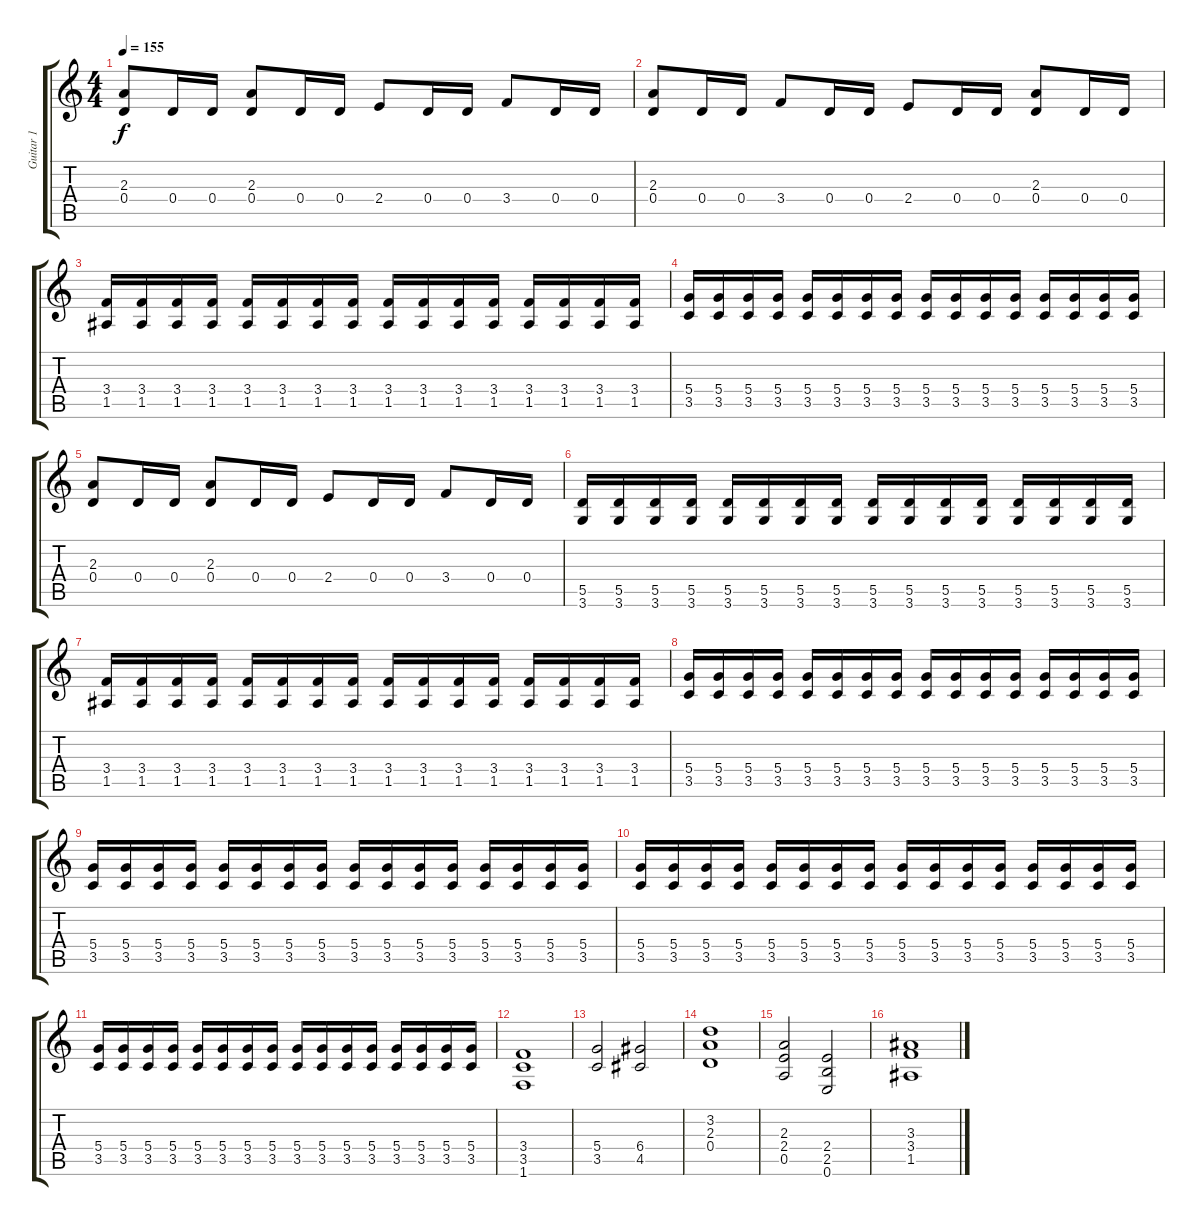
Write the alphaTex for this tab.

\track ("Guitar 1" "Guitar 1") {instrument distortionguitar}
\staff {score tabs}
\tuning (E4 B3 G3 D3 A2 E2) {hide}
\ts (4 4)
\tempo 155
\clef g2
\ks c
(2.3 0.4).8{dy f} 0.4.16 0.4.16 (2.3 0.4).8 0.4.16 0.4.16 2.4.8 0.4.16 0.4.16 3.4.8 0.4.16 0.4.16 |
(2.3 0.4).8 0.4.16 0.4.16 3.4.8 0.4.16 0.4.16 2.4.8 0.4.16 0.4.16 (2.3 0.4).8 0.4.16 0.4.16 |
(3.4 1.5).16 (3.4 1.5).16 (3.4 1.5).16 (3.4 1.5).16 (3.4 1.5).16 (3.4 1.5).16 (3.4 1.5).16 (3.4 1.5).16 (3.4 1.5).16 (3.4 1.5).16 (3.4 1.5).16 (3.4 1.5).16 (3.4 1.5).16 (3.4 1.5).16 (3.4 1.5).16 (3.4 1.5).16 |
(5.4 3.5).16 (5.4 3.5).16 (5.4 3.5).16 (5.4 3.5).16 (5.4 3.5).16 (5.4 3.5).16 (5.4 3.5).16 (5.4 3.5).16 (5.4 3.5).16 (5.4 3.5).16 (5.4 3.5).16 (5.4 3.5).16 (5.4 3.5).16 (5.4 3.5).16 (5.4 3.5).16 (5.4 3.5).16 |
(2.3 0.4).8 0.4.16 0.4.16 (2.3 0.4).8 0.4.16 0.4.16 2.4.8 0.4.16 0.4.16 3.4.8 0.4.16 0.4.16 |
(5.5 3.6).16 (5.5 3.6).16 (5.5 3.6).16 (5.5 3.6).16 (5.5 3.6).16 (5.5 3.6).16 (5.5 3.6).16 (5.5 3.6).16 (5.5 3.6).16 (5.5 3.6).16 (5.5 3.6).16 (5.5 3.6).16 (5.5 3.6).16 (5.5 3.6).16 (5.5 3.6).16 (5.5 3.6).16 |
(3.4 1.5).16 (3.4 1.5).16 (3.4 1.5).16 (3.4 1.5).16 (3.4 1.5).16 (3.4 1.5).16 (3.4 1.5).16 (3.4 1.5).16 (3.4 1.5).16 (3.4 1.5).16 (3.4 1.5).16 (3.4 1.5).16 (3.4 1.5).16 (3.4 1.5).16 (3.4 1.5).16 (3.4 1.5).16 |
(5.4 3.5).16 (5.4 3.5).16 (5.4 3.5).16 (5.4 3.5).16 (5.4 3.5).16 (5.4 3.5).16 (5.4 3.5).16 (5.4 3.5).16 (5.4 3.5).16 (5.4 3.5).16 (5.4 3.5).16 (5.4 3.5).16 (5.4 3.5).16 (5.4 3.5).16 (5.4 3.5).16 (5.4 3.5).16 |
(5.4 3.5).16 (5.4 3.5).16 (5.4 3.5).16 (5.4 3.5).16 (5.4 3.5).16 (5.4 3.5).16 (5.4 3.5).16 (5.4 3.5).16 (5.4 3.5).16 (5.4 3.5).16 (5.4 3.5).16 (5.4 3.5).16 (5.4 3.5).16 (5.4 3.5).16 (5.4 3.5).16 (5.4 3.5).16 |
(5.4 3.5).16 (5.4 3.5).16 (5.4 3.5).16 (5.4 3.5).16 (5.4 3.5).16 (5.4 3.5).16 (5.4 3.5).16 (5.4 3.5).16 (5.4 3.5).16 (5.4 3.5).16 (5.4 3.5).16 (5.4 3.5).16 (5.4 3.5).16 (5.4 3.5).16 (5.4 3.5).16 (5.4 3.5).16 |
(5.4 3.5).16 (5.4 3.5).16 (5.4 3.5).16 (5.4 3.5).16 (5.4 3.5).16 (5.4 3.5).16 (5.4 3.5).16 (5.4 3.5).16 (5.4 3.5).16 (5.4 3.5).16 (5.4 3.5).16 (5.4 3.5).16 (5.4 3.5).16 (5.4 3.5).16 (5.4 3.5).16 (5.4 3.5).16 |
(3.4 3.5 1.6).1 |
(5.4 3.5).2 (6.4 4.5).2 |
(3.2 2.3 0.4).1 |
(2.3 2.4 0.5).2 (2.4 2.5 0.6).2 |
(3.3 3.4 1.5).1
